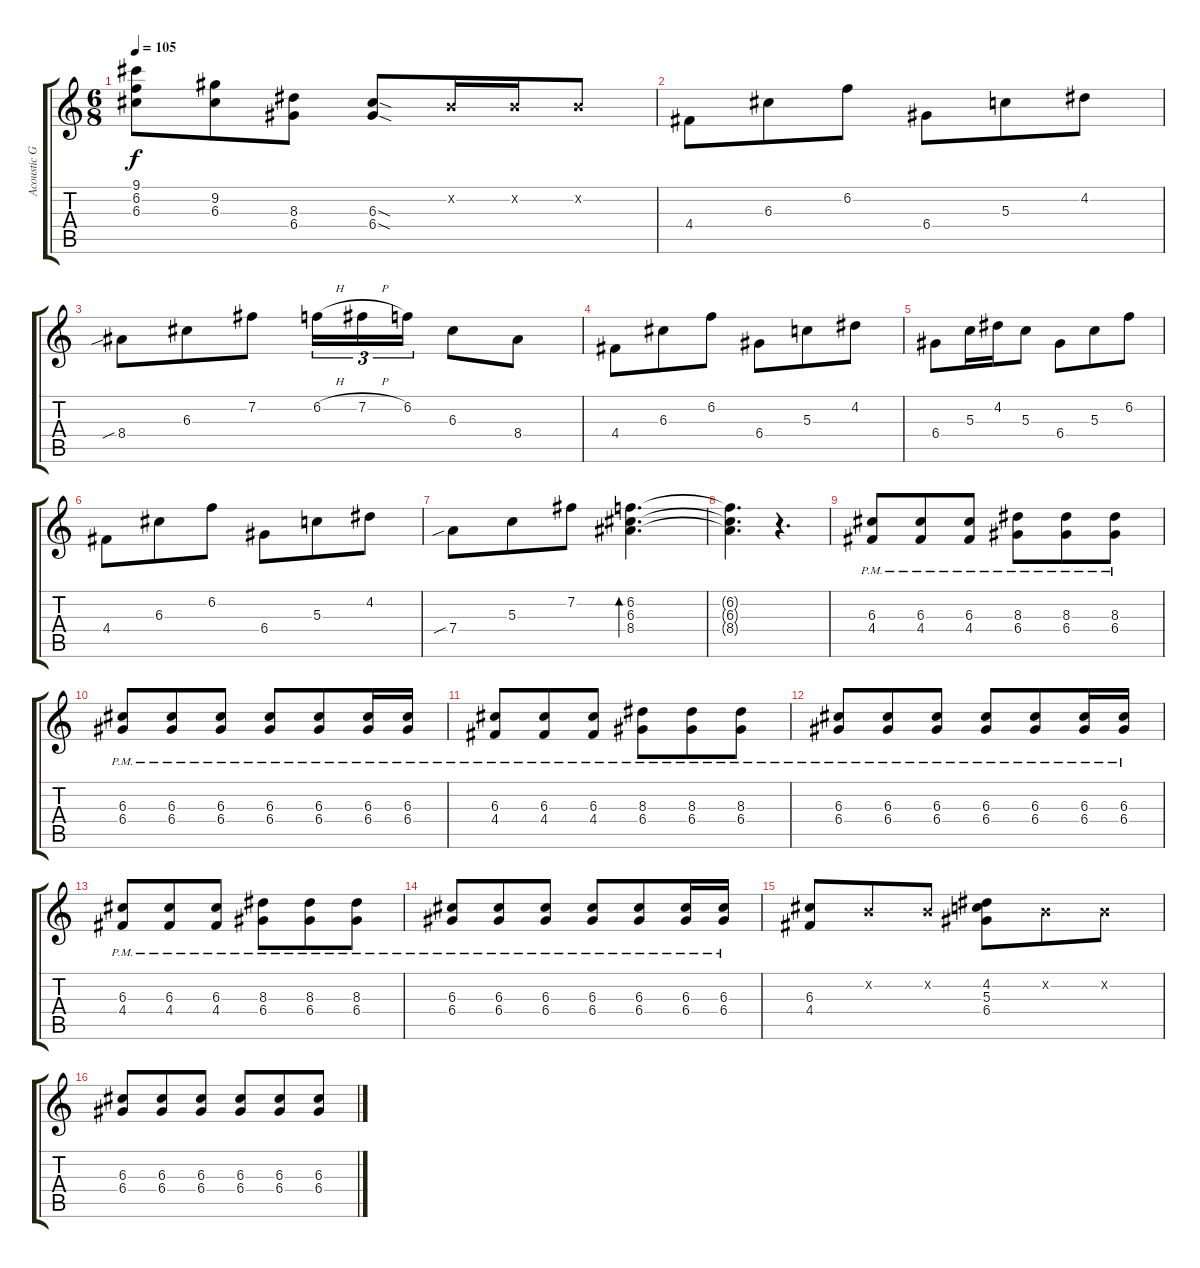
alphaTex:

\track ("Acoustic Guitar" "Acoustic G") {instrument acousticguitarsteel}
\staff {score tabs}
\tuning (E4 B3 G3 D3 A2 E2) {hide}
\ts (6 8)
\tempo 105
\clef g2
\ks c
(9.1 6.2 6.3).8{dy f} (9.2 6.3).8 (8.3 6.4).8 (6.3{sod} 6.4{sod}).8 0.2{x}.16 0.2{x}.16 0.2{x}.8 |
4.4.8 6.3.8 6.2.8 6.4.8 5.3.8 4.2.8 |
8.4{sib}.8 6.3.8 7.2.8 6.2{h}.16{tu (3 2)} 7.2{h}.16{tu (3 2)} 6.2.16{tu (3 2)} 6.3.8 8.4.8 |
4.4.8 6.3.8 6.2.8 6.4.8 5.3.8 4.2.8 |
6.4.8 5.3.16 4.2.16 5.3.8 6.4.8 5.3.8 6.2.8 |
4.4.8 6.3.8 6.2.8 6.4.8 5.3.8 4.2.8 |
7.4{sib}.8 5.3.8 7.2.8 (6.2 6.3 8.4).4{d bd 480} |
(6.2{t} 6.3{t} 8.4{t}).4{d} r.4{d} |
(6.3{pm} 4.4{pm}).8 (6.3{pm} 4.4{pm}).8 (6.3{pm} 4.4{pm}).8 (8.3{pm} 6.4{pm}).8 (8.3{pm} 6.4{pm}).8 (8.3{pm} 6.4{pm}).8 |
(6.3{pm} 6.4{pm}).8 (6.3{pm} 6.4{pm}).8 (6.3{pm} 6.4{pm}).8 (6.3{pm} 6.4{pm}).8 (6.3{pm} 6.4{pm}).8 (6.3{pm} 6.4{pm}).16 (6.3{pm} 6.4{pm}).16 |
(6.3{pm} 4.4{pm}).8 (6.3{pm} 4.4{pm}).8 (6.3{pm} 4.4{pm}).8 (8.3{pm} 6.4{pm}).8 (8.3{pm} 6.4{pm}).8 (8.3{pm} 6.4{pm}).8 |
(6.3{pm} 6.4{pm}).8 (6.3{pm} 6.4{pm}).8 (6.3{pm} 6.4{pm}).8 (6.3{pm} 6.4{pm}).8 (6.3{pm} 6.4{pm}).8 (6.3{pm} 6.4{pm}).16 (6.3{pm} 6.4{pm}).16 |
(6.3{pm} 4.4{pm}).8 (6.3{pm} 4.4{pm}).8 (6.3{pm} 4.4{pm}).8 (8.3{pm} 6.4{pm}).8 (8.3{pm} 6.4{pm}).8 (8.3{pm} 6.4{pm}).8 |
(6.3{pm} 6.4{pm}).8 (6.3{pm} 6.4{pm}).8 (6.3{pm} 6.4{pm}).8 (6.3{pm} 6.4{pm}).8 (6.3{pm} 6.4{pm}).8 (6.3{pm} 6.4{pm}).16 (6.3{pm} 6.4{pm}).16 |
(6.3 4.4).8 0.2{x}.8 0.2{x}.8 (4.2 5.3 6.4).8 0.2{x}.8 0.2{x}.8 |
(6.3 6.4).8 (6.3 6.4).8 (6.3 6.4).8 (6.3 6.4).8 (6.3 6.4).8 (6.3 6.4).8
